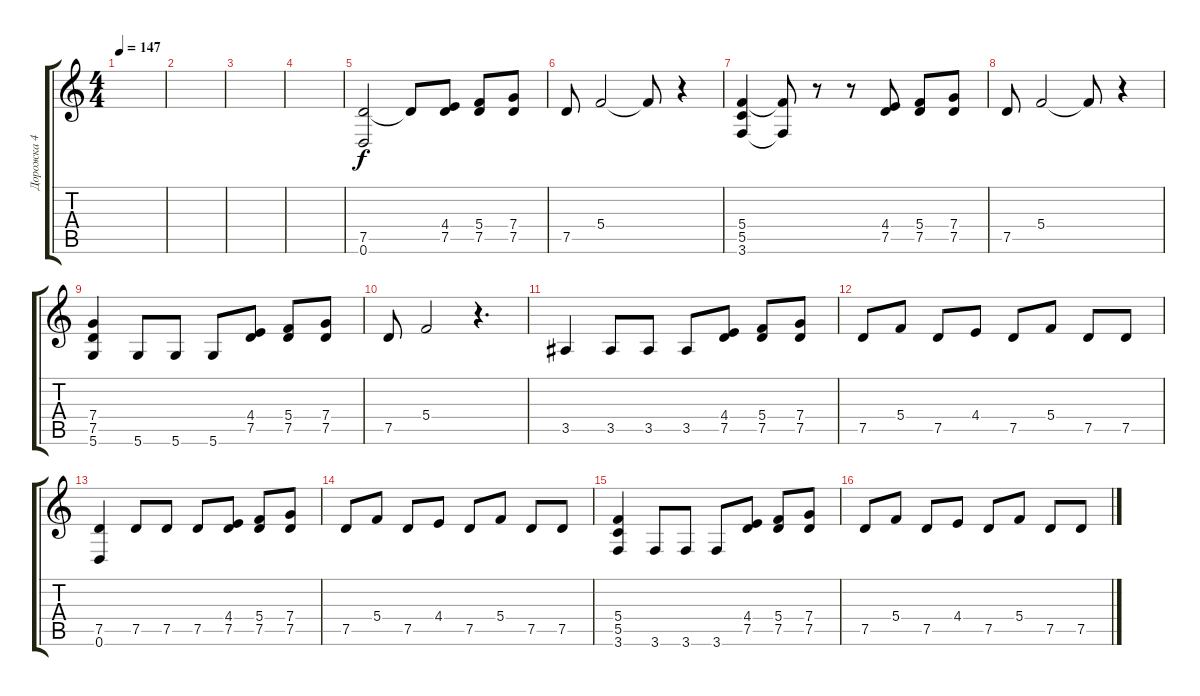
\track ("Дорожка 4" "Дорожка 4") {instrument overdrivenguitar}
\staff {score tabs}
\tuning (D4 A3 F3 C3 G2 D2) {hide}
\ts (4 4)
\tempo 147
\clef g2
\ks c
|
|
|
|
(7.5 0.6).2 7.5{t}.8 (4.4 7.5).8 (5.4 7.5).8 (7.4 7.5).8 |
7.5.8 5.4.2 5.4{t}.8 r.4 |
(5.4 5.5 3.6).4 (5.4{t} 3.6{t}).8 r.8 r.8 (4.4 7.5).8 (5.4 7.5).8 (7.4 7.5).8 |
7.5.8 5.4.2 5.4{t}.8 r.4 |
(7.4 7.5 5.6).4 5.6.8 5.6.8 5.6.8 (4.4 7.5).8 (5.4 7.5).8 (7.4 7.5).8 |
7.5.8 5.4.2 r.4{d} |
3.5.4 3.5.8 3.5.8 3.5.8 (4.4 7.5).8 (5.4 7.5).8 (7.4 7.5).8 |
7.5.8 5.4.8 7.5.8 4.4.8 7.5.8 5.4.8 7.5.8 7.5.8 |
(7.5 0.6).4 7.5.8 7.5.8 7.5.8 (4.4 7.5).8 (5.4 7.5).8 (7.4 7.5).8 |
7.5.8 5.4.8 7.5.8 4.4.8 7.5.8 5.4.8 7.5.8 7.5.8 |
(5.4 5.5 3.6).4 3.6.8 3.6.8 3.6.8 (4.4 7.5).8 (5.4 7.5).8 (7.4 7.5).8 |
7.5.8 5.4.8 7.5.8 4.4.8 7.5.8 5.4.8 7.5.8 7.5.8
